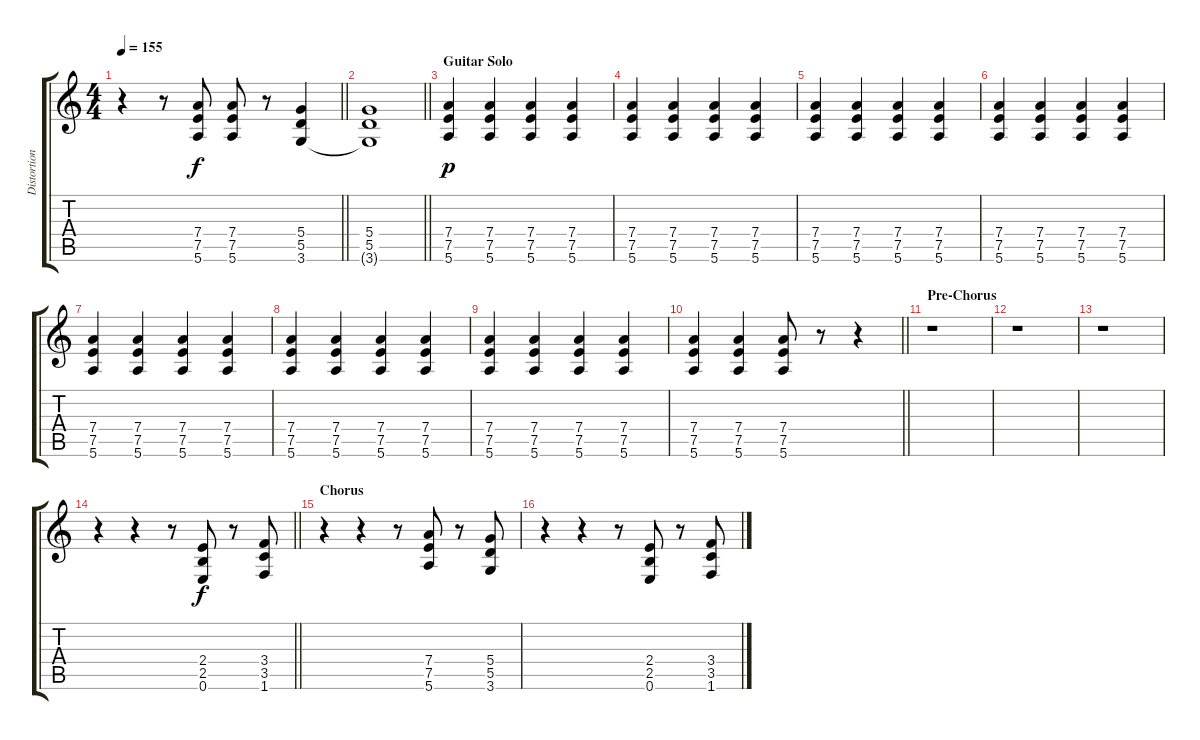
\track ("Distortion Guitar" "Distortion") {instrument distortionguitar}
\staff {score tabs}
\tuning (E4 B3 G3 D3 A2 E2) {hide}
\ts (4 4)
\tempo 155
\clef g2
\barLineRight lightlight
\ks c
r.4{dy f} r.8 (7.4 7.5 5.6).8 (7.4 7.5 5.6).8 r.8 (5.4 5.5 3.6).4 |
\section ("" "")
\barLineRight lightlight
(5.4 5.5 3.6{t}).1 |
\section ("" "Guitar Solo")
(7.4 7.5 5.6).4{dy p} (7.4 7.5 5.6).4 (7.4 7.5 5.6).4 (7.4 7.5 5.6).4 |
(7.4 7.5 5.6).4 (7.4 7.5 5.6).4 (7.4 7.5 5.6).4 (7.4 7.5 5.6).4 |
(7.4 7.5 5.6).4 (7.4 7.5 5.6).4 (7.4 7.5 5.6).4 (7.4 7.5 5.6).4 |
(7.4 7.5 5.6).4 (7.4 7.5 5.6).4 (7.4 7.5 5.6).4 (7.4 7.5 5.6).4 |
(7.4 7.5 5.6).4 (7.4 7.5 5.6).4 (7.4 7.5 5.6).4 (7.4 7.5 5.6).4 |
(7.4 7.5 5.6).4 (7.4 7.5 5.6).4 (7.4 7.5 5.6).4 (7.4 7.5 5.6).4 |
(7.4 7.5 5.6).4 (7.4 7.5 5.6).4 (7.4 7.5 5.6).4 (7.4 7.5 5.6).4 |
\barLineRight lightlight
(7.4 7.5 5.6).4 (7.4 7.5 5.6).4 (7.4 7.5 5.6).8 r.8 r.4 |
\section ("" "Pre-Chorus")
r.1 |
r.1 |
r.1 |
\barLineRight lightlight
r.4 r.4 r.8 (2.4 2.5 0.6).8{dy f} r.8 (3.4 3.5 1.6).8 |
\section ("" "Chorus")
r.4 r.4 r.8 (7.4 7.5 5.6).8 r.8 (5.4 5.5 3.6).8 |
r.4 r.4 r.8 (2.4 2.5 0.6).8 r.8 (3.4 3.5 1.6).8
